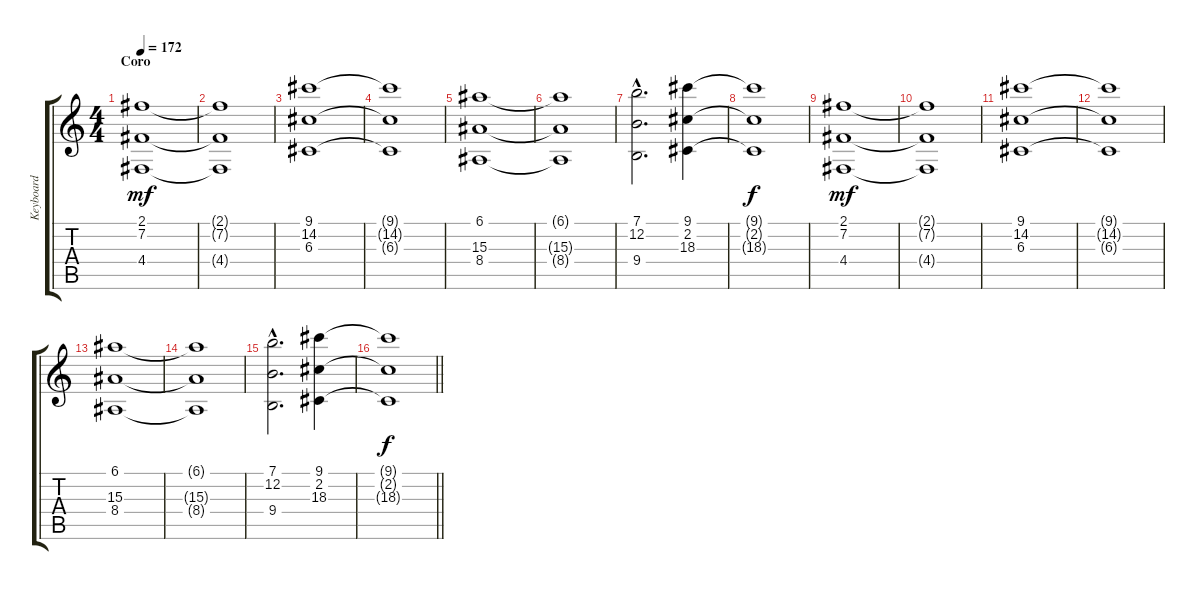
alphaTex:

\track ("Keyboard" "Keyboard") {instrument stringensemble1}
\staff {score tabs}
\tuning (E5 B3 G3 D3 A2 E2) {hide}
\ts (4 4)
\section ("" "Coro")
\tempo 172
\clef g2
\ks c
(2.1 7.2 4.4).1{dy mf} |
(2.1{t} 7.2{t} 4.4{t}).1 |
(9.1 14.2 6.3).1 |
(9.1{t} 14.2{t} 6.3{t}).1 |
(6.1 15.3 8.4).1 |
(6.1{t} 15.3{t} 8.4{t}).1 |
(7.1{hac} 12.2{hac} 9.4{hac}).2{d} (9.1 2.2 18.3).4 |
(9.1{t} 2.2{t} 18.3{t}).1{dy f} |
(2.1 7.2 4.4).1{dy mf} |
(2.1{t} 7.2{t} 4.4{t}).1 |
(9.1 14.2 6.3).1 |
(9.1{t} 14.2{t} 6.3{t}).1 |
(6.1 15.3 8.4).1 |
(6.1{t} 15.3{t} 8.4{t}).1 |
(7.1{hac} 12.2{hac} 9.4{hac}).2{d} (9.1 2.2 18.3).4 |
\barLineRight lightlight
(9.1{t} 2.2{t} 18.3{t}).1{dy f}
